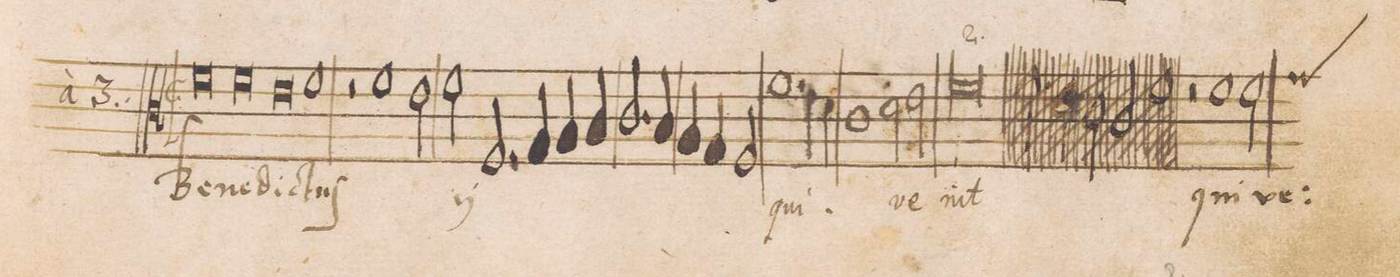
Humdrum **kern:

**kern	**text
*I"ALTVS	*
*clefC3	*
*k[b-]	*
*met(C|)	*
*M2/1	*
0f	Be-
=69-	=69-
0f	-ne-
=70-	=70-
0e	-dic-
=71-	=71-
1f	-tuſ
2r	.
1f\	.
=72-	=72-
2e\	.
2f\	ÿ
2.F/	.
=73-	=73-
4G/	.
4A/	.
4B-/	.
2.c/	.
4B-/	.
=74	=74
4A/	.
4G/	.
2F/	.
1.f	qui
=75-	=75-
4e\	.
4d\	.
1c	.
=76-	=76-
2d\	ve-
2e\	.
0f	-nit
=77	=77
2r	.
1f\	qui
=78-	=78-
2f\	ve:-
*custos:g	*
*-	*-
